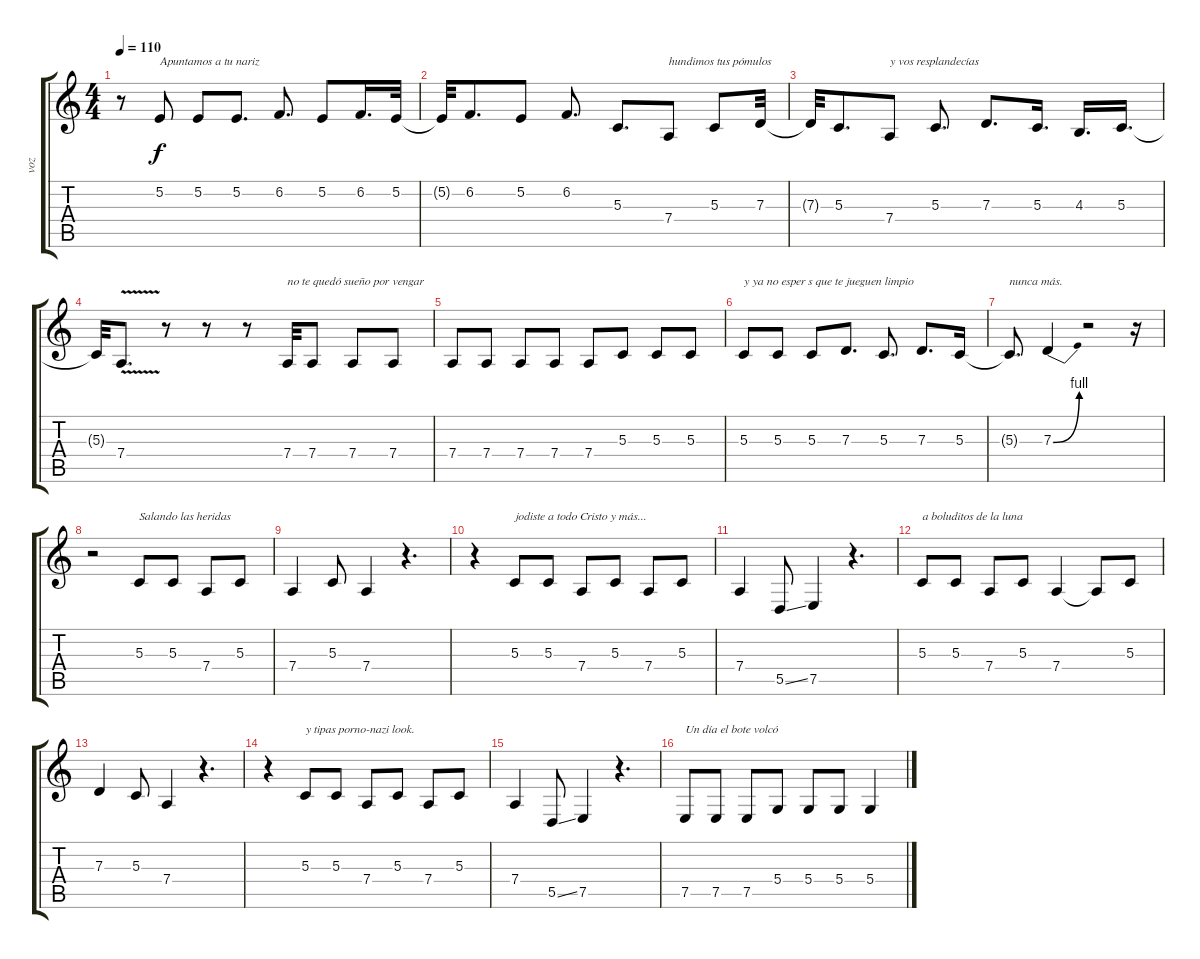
\track ("voz" "voz") {instrument altosax}
\staff {score tabs}
\tuning (E4 B3 G3 D3 A2 E2) {hide}
\ts (4 4)
\tempo 110
\clef g2
\ks c
r.8{dy f} 5.2.8{txt "Apuntamos a tu nariz"} 5.2.8 5.2.8{d} 6.2.8{d} 5.2.8 6.2.16{d} 5.2.32 |
5.2{t}.32 6.2.8{d} 5.2.8 6.2.8{d} 5.3.8{d} 7.4.8{txt "hundimos tus pómulos"} 5.3.8 7.3.32 |
7.3{t}.32 5.3.8{d} 7.4.8{txt "y vos resplandecías"} 5.3.8{d} 7.3.8{d} 5.3.16{d} 4.3.16{d} 5.3.16{d} |
5.3{t}.32 7.4{v}.8{d} r.8 r.8 r.8 7.4.32{txt "no te quedó sueño por vengar"} 7.4.8 7.4.8 7.4.8 |
7.4.8 7.4.8 7.4.8 7.4.8 7.4.8 5.3.8 5.3.8 5.3.8 |
5.3.8{txt "y ya no esper s que te jueguen limpio"} 5.3.8 5.3.8 7.3.8{d} 5.3.8{d} 7.3.8{d} 5.3.16 |
5.3{t}.8{d txt "nunca más."} 7.3{be (bend 0 0 60 4)}.4 r.2 r.16 |
r.2 5.3.8{txt "Salando las heridas"} 5.3.8 7.4.8 5.3.8 |
7.4.4 5.3.8 7.4.4 r.4{d} |
r.4 5.3.8{txt "jodiste a todo Cristo y más... "} 5.3.8 7.4.8 5.3.8 7.4.8 5.3.8 |
7.4.4 5.5{ss}.8 7.5.4 r.4{d} |
5.3.8{txt "a boluditos de la luna"} 5.3.8 7.4.8 5.3.8 7.4.4 7.4{t}.8 5.3.8 |
7.3.4 5.3.8 7.4.4 r.4{d} |
r.4 5.3.8{txt "y tipas porno-nazi look."} 5.3.8 7.4.8 5.3.8 7.4.8 5.3.8 |
7.4.4 5.5{ss}.8 7.5.4 r.4{d} |
7.5.8{txt "Un día el bote volcó"} 7.5.8 7.5.8 5.4.8 5.4.8 5.4.8 5.4.4
